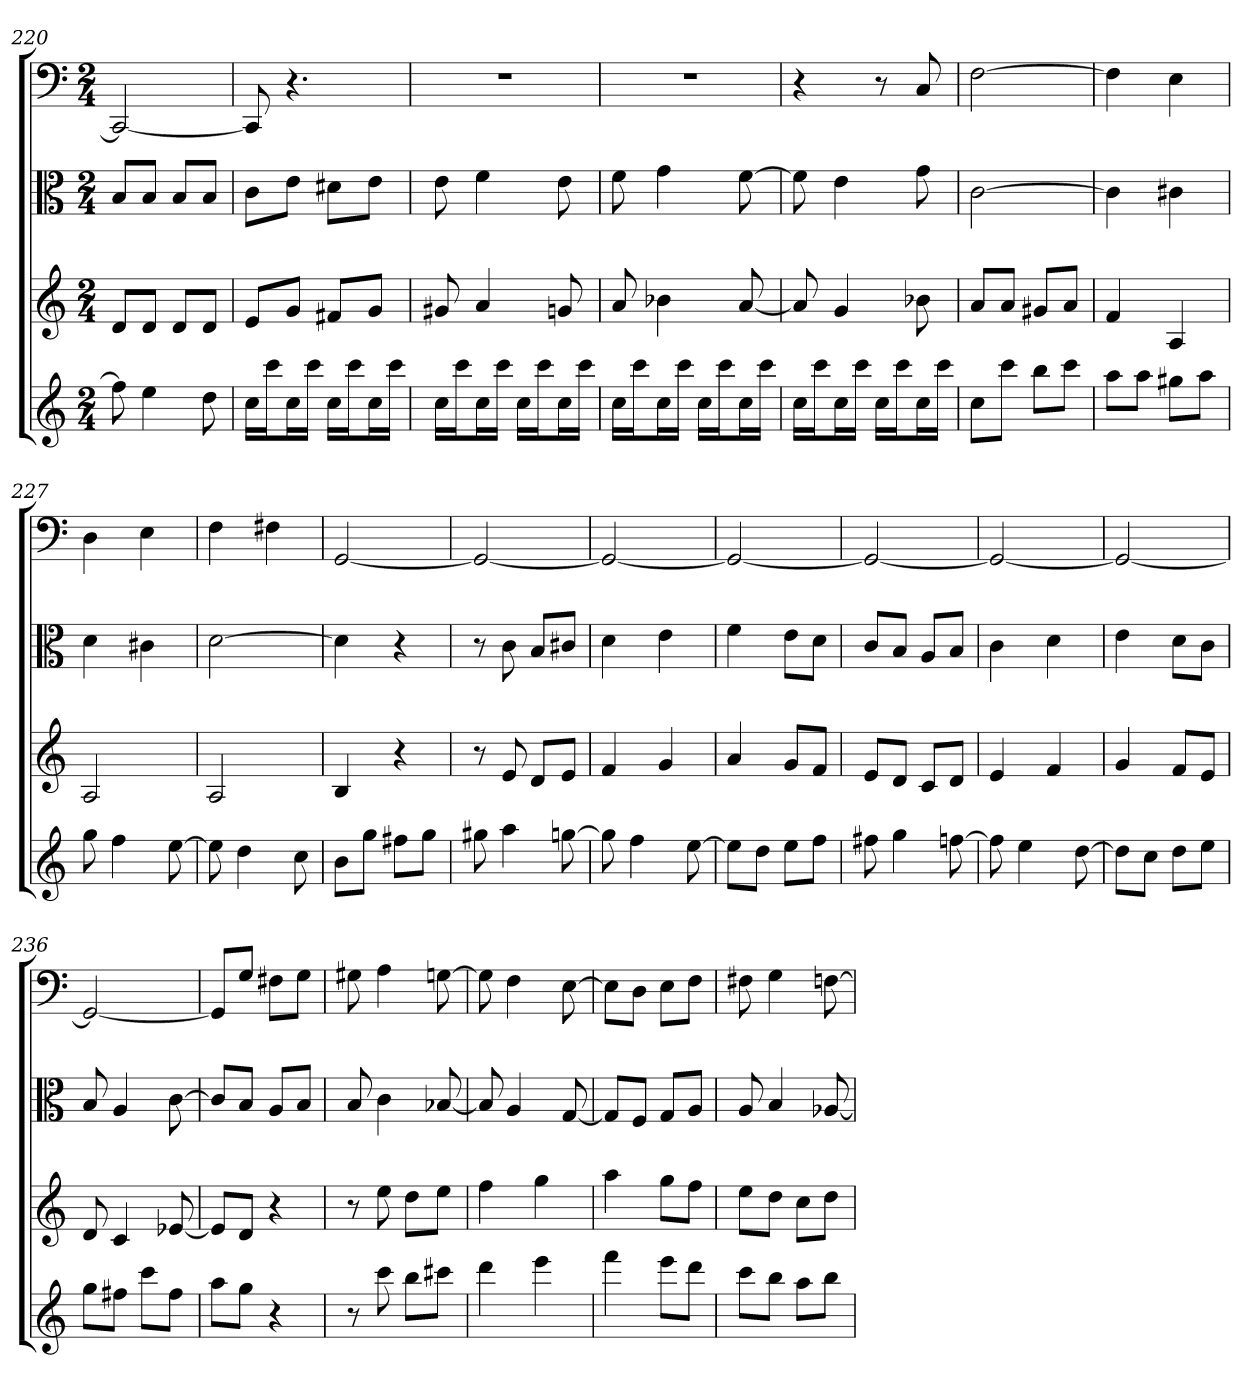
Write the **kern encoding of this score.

**kern	**kern	**kern	**kern
*part4	*part3	*part2	*part1
*staff4	*staff3	*staff2	*staff1
*	*	*clefC3	*clefF4
*k[]	*k[]	*k[]	*k[]
*C:	*C:	*C:	*C:
*M2/4	*M2/4	*M2/4	*M2/4
=220	=220	=220	=220
8ff]	8dL	8B/L	2CC_
4ee	8dJ	8B/J	.
.	8dL	8B/L	.
8dd	8dJ	8B/J	.
=221	=221	=221	=221
16ccLL	8eL	8c\L	8CC]
16cccJ	.	.	.
16ccL	8gJ	8e\J	4.r
16cccJJ	.	.	.
16ccLL	8f#XL	8d#X\L	.
16cccJ	.	.	.
16ccL	8gJ	8e\J	.
16cccJJ	.	.	.
=222	=222	=222	=222
16ccLL	8g#X	8e	2r
16cccJ	.	.	.
16ccL	4a	4f	.
16cccJJ	.	.	.
16ccLL	.	.	.
16cccJ	.	.	.
16ccL	8gn	8e	.
16cccJJ	.	.	.
=223	=223	=223	=223
16ccLL	8a	8f	2r
16cccJ	.	.	.
16ccL	4b-X	4g	.
16cccJJ	.	.	.
16ccLL	.	.	.
16cccJ	.	.	.
16ccL	[8a	[8f	.
16cccJJ	.	.	.
=224	=224	=224	=224
16ccLL	8a]	8f]	4r
16cccJ	.	.	.
16ccL	4g	4e	.
16cccJJ	.	.	.
16ccLL	.	.	8r
16cccJ	.	.	.
16ccL	8b-X	8g	8C
16cccJJ	.	.	.
=225	=225	=225	=225
8ccL	8aL	[2c	[2F
8cccJ	8aJ	.	.
8bbL	8g#XL	.	.
8cccJ	8aJ	.	.
=226	=226	=226	=226
8aaL	4f	4c]	4F]
8aaJ	.	.	.
8gg#XL	4A	4c#X	4E
8aaJ	.	.	.
=227	=227	=227	=227
8gg	2A	4d	4D
4ff	.	.	.
.	.	4c#X	4E
[8ee	.	.	.
=228	=228	=228	=228
8ee]	2A	[2d	4F
4dd	.	.	.
.	.	.	4F#X
8cc	.	.	.
=229	=229	=229	=229
8bL	4B	4d]	[2GG
8ggJ	.	.	.
8ff#XL	4r	4r	.
8ggJ	.	.	.
=230	=230	=230	=230
8gg#X	8r	8r	2GG_
4aa	8e	8c	.
.	8dL	8B/L	.
[8ggn	8eJ	8c#X/J	.
=231	=231	=231	=231
8gg]	4f	4d	2GG_
4ff	.	.	.
.	4g	4e	.
[8ee	.	.	.
=232	=232	=232	=232
8eeL]	4a	4f	2GG_
8ddJ	.	.	.
8eeL	8gL	8e\L	.
8ffJ	8fJ	8d\J	.
=233	=233	=233	=233
8ff#X	8eL	8c/L	2GG_
4gg	8dJ	8B/J	.
.	8cL	8A/L	.
[8ffn	8dJ	8B/J	.
=234	=234	=234	=234
8ff]	4e	4c	2GG_
4ee	.	.	.
.	4f	4d	.
[8dd	.	.	.
=235	=235	=235	=235
8ddL]	4g	4e	2GG_
8ccJ	.	.	.
8ddL	8fL	8d\L	.
8eeJ	8eJ	8c\J	.
=236	=236	=236	=236
8ggL	8d	8B	2GG_
8ff#XJ	4c	4A	.
8cccL	.	.	.
8ff#J	[8e-X	[8c	.
=237	=237	=237	=237
8aaL	8e-L]	8c/L]	8GG/L]
8ggJ	8dJ	8B/J	8G/J
4r	4r	8A/L	8F#X\L
.	.	8B/J	8G\J
=238	=238	=238	=238
8r	8r	8B	8G#X
8ccc	8ee	4c	4A
8bbL	8ddL	.	.
8ccc#XJ	8eeJ	[8B-X	[8Gn
=239	=239	=239	=239
4ddd	4ff	8B-]	8G]
.	.	4A	4F
4eee	4gg	.	.
.	.	[8G	[8E
=240	=240	=240	=240
4fff	4aa	8G/L]	8E\L]
.	.	8F/J	8D\J
8eeeL	8ggL	8G/L	8E\L
8dddJ	8ffJ	8A/J	8F\J
=241	=241	=241	=241
8cccL	8eeL	8A	8F#X
8bbJ	8ddJ	4B	4G
8aaL	8ccL	.	.
8bbJ	8ddJ	[8A-X	[8Fn
=	=	=	=
*-	*-	*-	*-
